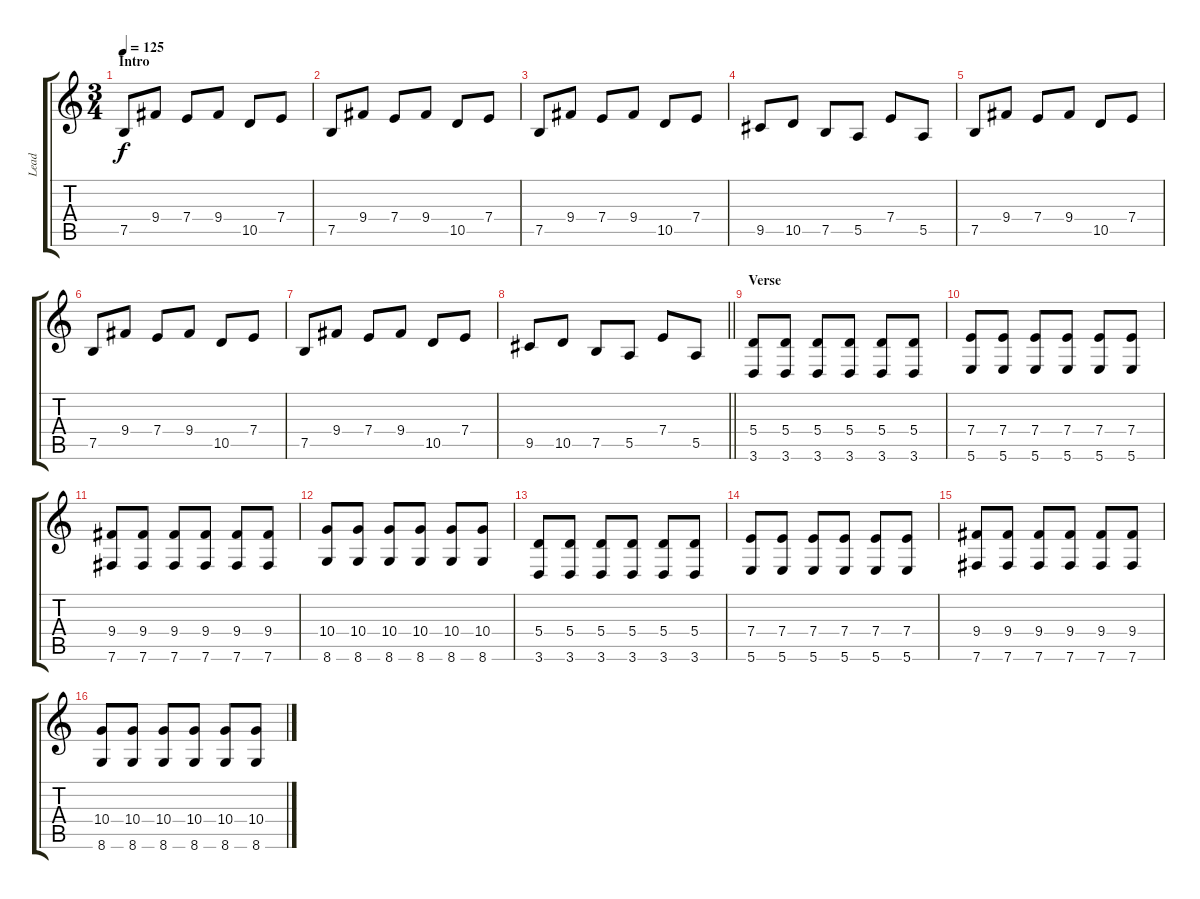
\track ("Lead" "Lead") {instrument distortionguitar}
\staff {score tabs}
\tuning (B3 Gb3 D3 A2 E2 B1) {hide}
\ts (3 4)
\section ("" "Intro")
\tempo 125
\clef g2
\ks c
7.5.8{dy f} 9.4.8 7.4.8 9.4.8 10.5.8 7.4.8 |
7.5.8 9.4.8 7.4.8 9.4.8 10.5.8 7.4.8 |
7.5.8 9.4.8 7.4.8 9.4.8 10.5.8 7.4.8 |
9.5.8 10.5.8 7.5.8 5.5.8 7.4.8 5.5.8 |
7.5.8 9.4.8 7.4.8 9.4.8 10.5.8 7.4.8 |
7.5.8 9.4.8 7.4.8 9.4.8 10.5.8 7.4.8 |
7.5.8 9.4.8 7.4.8 9.4.8 10.5.8 7.4.8 |
\barLineRight lightlight
9.5.8 10.5.8 7.5.8 5.5.8 7.4.8 5.5.8 |
\section ("" "Verse")
(5.4 3.6).8 (5.4 3.6).8 (5.4 3.6).8 (5.4 3.6).8 (5.4 3.6).8 (5.4 3.6).8 |
(7.4 5.6).8 (7.4 5.6).8 (7.4 5.6).8 (7.4 5.6).8 (7.4 5.6).8 (7.4 5.6).8 |
(9.4 7.6).8 (9.4 7.6).8 (9.4 7.6).8 (9.4 7.6).8 (9.4 7.6).8 (9.4 7.6).8 |
(10.4 8.6).8 (10.4 8.6).8 (10.4 8.6).8 (10.4 8.6).8 (10.4 8.6).8 (10.4 8.6).8 |
(5.4 3.6).8 (5.4 3.6).8 (5.4 3.6).8 (5.4 3.6).8 (5.4 3.6).8 (5.4 3.6).8 |
(7.4 5.6).8 (7.4 5.6).8 (7.4 5.6).8 (7.4 5.6).8 (7.4 5.6).8 (7.4 5.6).8 |
(9.4 7.6).8 (9.4 7.6).8 (9.4 7.6).8 (9.4 7.6).8 (9.4 7.6).8 (9.4 7.6).8 |
(10.4 8.6).8 (10.4 8.6).8 (10.4 8.6).8 (10.4 8.6).8 (10.4 8.6).8 (10.4 8.6).8
